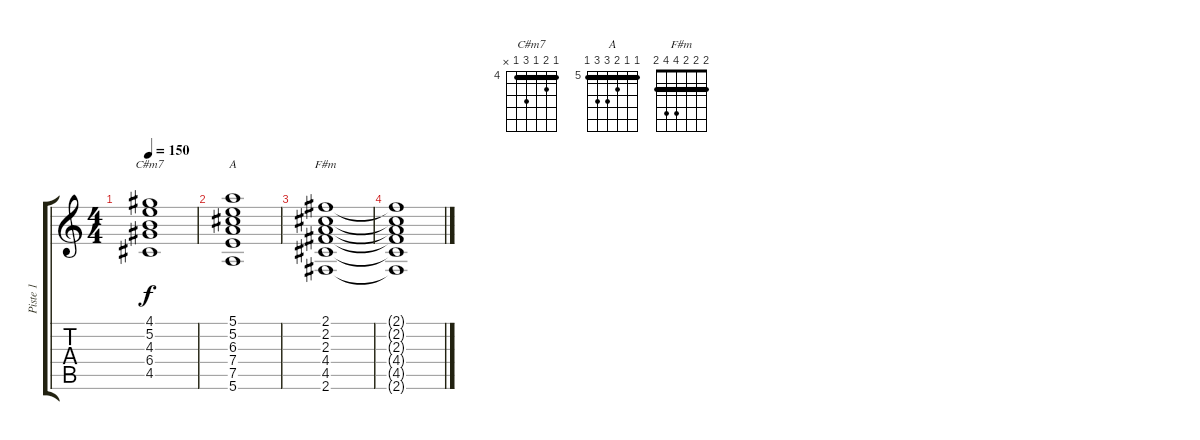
\track ("Piste 1" "Piste 1") {instrument acousticguitarsteel}
\staff {score tabs}
\tuning (E4 B3 G3 D3 A2 E2) {hide}
\chord ("C#m7" 4 5 4 6 4 x) {firstfret 4 barre 4}
\chord ("A" 5 5 6 7 7 5) {firstfret 5 barre 5}
\chord ("F#m" 2 2 2 4 4 2) {barre 2}
\ts (4 4)
\tempo 150
\clef g2
\ks c
(4.1 5.2 4.3 6.4 4.5).1{ch "C#m7" dy f} |
(5.1 5.2 6.3 7.4 7.5 5.6).1{ch "A"} |
(2.1 2.2 2.3 4.4 4.5 2.6).1{ch "F#m"} |
(2.1{t} 2.2{t} 2.3{t} 4.4{t} 4.5{t} 2.6{t}).1
